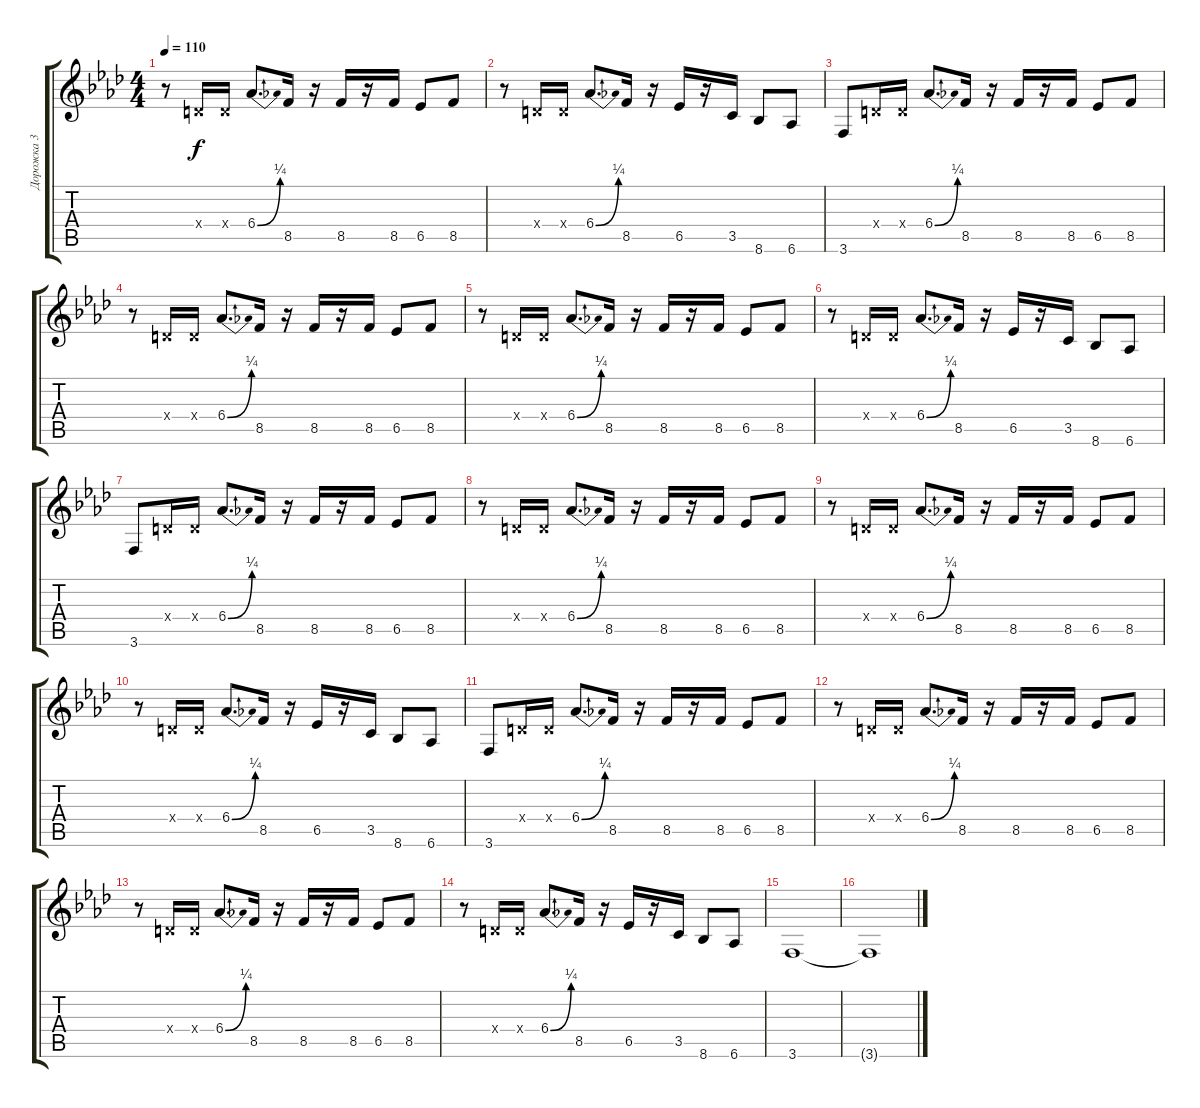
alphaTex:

\track ("Дорожка 3" "Дорожка 3") {instrument acousticguitarsteel}
\staff {score tabs}
\tuning (E4 B3 G3 D3 A2 D2) {hide}
\ts (4 4)
\tempo 110
\clef g2
\ks fminor
r.8{dy f} 0.4{x}.16 0.4{x}.16 6.4{be (bend 0 0 60 1)}.8{d} 8.5.16 r.16 8.5.16 r.16 8.5.16 6.5.8 8.5.8 |
r.8 0.4{x}.16 0.4{x}.16 6.4{be (bend 0 0 60 1)}.8{d} 8.5.16 r.16 6.5.16 r.16 3.5.16 8.6.8 6.6.8 |
3.6.8 0.4{x}.16 0.4{x}.16 6.4{be (bend 0 0 60 1)}.8{d} 8.5.16 r.16 8.5.16 r.16 8.5.16 6.5.8 8.5.8 |
r.8 0.4{x}.16 0.4{x}.16 6.4{be (bend 0 0 60 1)}.8{d} 8.5.16 r.16 8.5.16 r.16 8.5.16 6.5.8 8.5.8 |
r.8 0.4{x}.16 0.4{x}.16 6.4{be (bend 0 0 60 1)}.8{d} 8.5.16 r.16 8.5.16 r.16 8.5.16 6.5.8 8.5.8 |
r.8 0.4{x}.16 0.4{x}.16 6.4{be (bend 0 0 60 1)}.8{d} 8.5.16 r.16 6.5.16 r.16 3.5.16 8.6.8 6.6.8 |
3.6.8 0.4{x}.16 0.4{x}.16 6.4{be (bend 0 0 60 1)}.8{d} 8.5.16 r.16 8.5.16 r.16 8.5.16 6.5.8 8.5.8 |
r.8 0.4{x}.16 0.4{x}.16 6.4{be (bend 0 0 60 1)}.8{d} 8.5.16 r.16 8.5.16 r.16 8.5.16 6.5.8 8.5.8 |
r.8 0.4{x}.16 0.4{x}.16 6.4{be (bend 0 0 60 1)}.8{d} 8.5.16 r.16 8.5.16 r.16 8.5.16 6.5.8 8.5.8 |
r.8 0.4{x}.16 0.4{x}.16 6.4{be (bend 0 0 60 1)}.8{d} 8.5.16 r.16 6.5.16 r.16 3.5.16 8.6.8 6.6.8 |
3.6.8 0.4{x}.16 0.4{x}.16 6.4{be (bend 0 0 60 1)}.8{d} 8.5.16 r.16 8.5.16 r.16 8.5.16 6.5.8 8.5.8 |
r.8 0.4{x}.16 0.4{x}.16 6.4{be (bend 0 0 60 1)}.8{d} 8.5.16 r.16 8.5.16 r.16 8.5.16 6.5.8 8.5.8 |
r.8 0.4{x}.16 0.4{x}.16 6.4{be (bend 0 0 60 1)}.8{d} 8.5.16 r.16 8.5.16 r.16 8.5.16 6.5.8 8.5.8 |
r.8 0.4{x}.16 0.4{x}.16 6.4{be (bend 0 0 60 1)}.8{d} 8.5.16 r.16 6.5.16 r.16 3.5.16 8.6.8 6.6.8 |
3.6.1 |
3.6{t}.1
